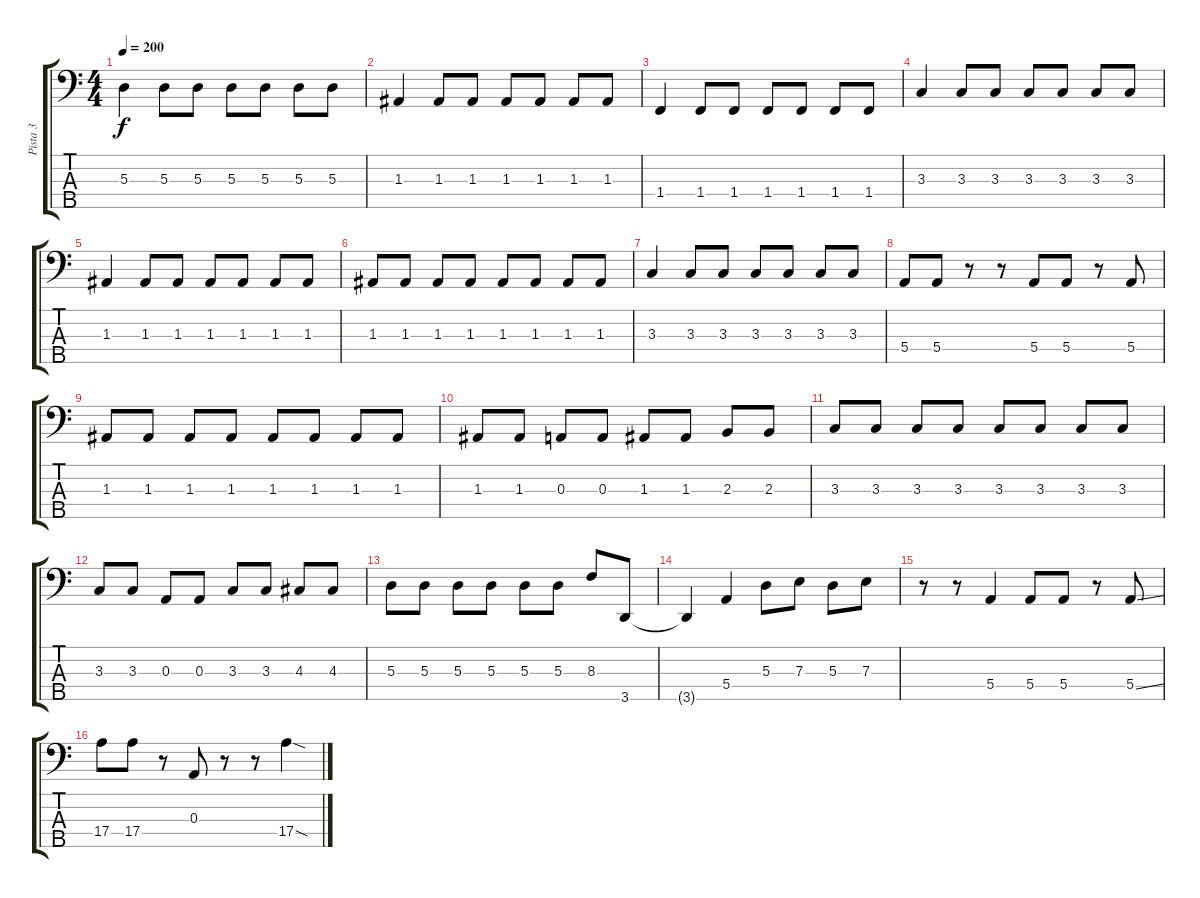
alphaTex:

\track ("Pista 3" "Pista 3") {instrument electricbassfinger}
\staff {score tabs}
\tuning (G2 D2 A1 E1 B0) {hide}
\ts (4 4)
\tempo 200
\clef f4
\ks c
5.3.4{dy f} 5.3.8 5.3.8 5.3.8 5.3.8 5.3.8 5.3.8 |
1.3.4 1.3.8 1.3.8 1.3.8 1.3.8 1.3.8 1.3.8 |
1.4.4 1.4.8 1.4.8 1.4.8 1.4.8 1.4.8 1.4.8 |
3.3.4 3.3.8 3.3.8 3.3.8 3.3.8 3.3.8 3.3.8 |
1.3.4 1.3.8 1.3.8 1.3.8 1.3.8 1.3.8 1.3.8 |
1.3.8 1.3.8 1.3.8 1.3.8 1.3.8 1.3.8 1.3.8 1.3.8 |
3.3.4 3.3.8 3.3.8 3.3.8 3.3.8 3.3.8 3.3.8 |
5.4.8 5.4.8 r.8 r.8 5.4.8 5.4.8 r.8 5.4.8 |
1.3.8 1.3.8 1.3.8 1.3.8 1.3.8 1.3.8 1.3.8 1.3.8 |
1.3.8 1.3.8 0.3.8 0.3.8 1.3.8 1.3.8 2.3.8 2.3.8 |
3.3.8 3.3.8 3.3.8 3.3.8 3.3.8 3.3.8 3.3.8 3.3.8 |
3.3.8 3.3.8 0.3.8 0.3.8 3.3.8 3.3.8 4.3.8 4.3.8 |
5.3.8 5.3.8 5.3.8 5.3.8 5.3.8 5.3.8 8.3.8 3.5.8 |
3.5{t}.4 5.4.4 5.3.8 7.3.8 5.3.8 7.3.8 |
r.8 r.8 5.4.4 5.4.8 5.4.8 r.8 5.4{ss}.8 |
17.4.8 17.4.8 r.8 0.3.8 r.8 r.8 17.4{sod}.4
